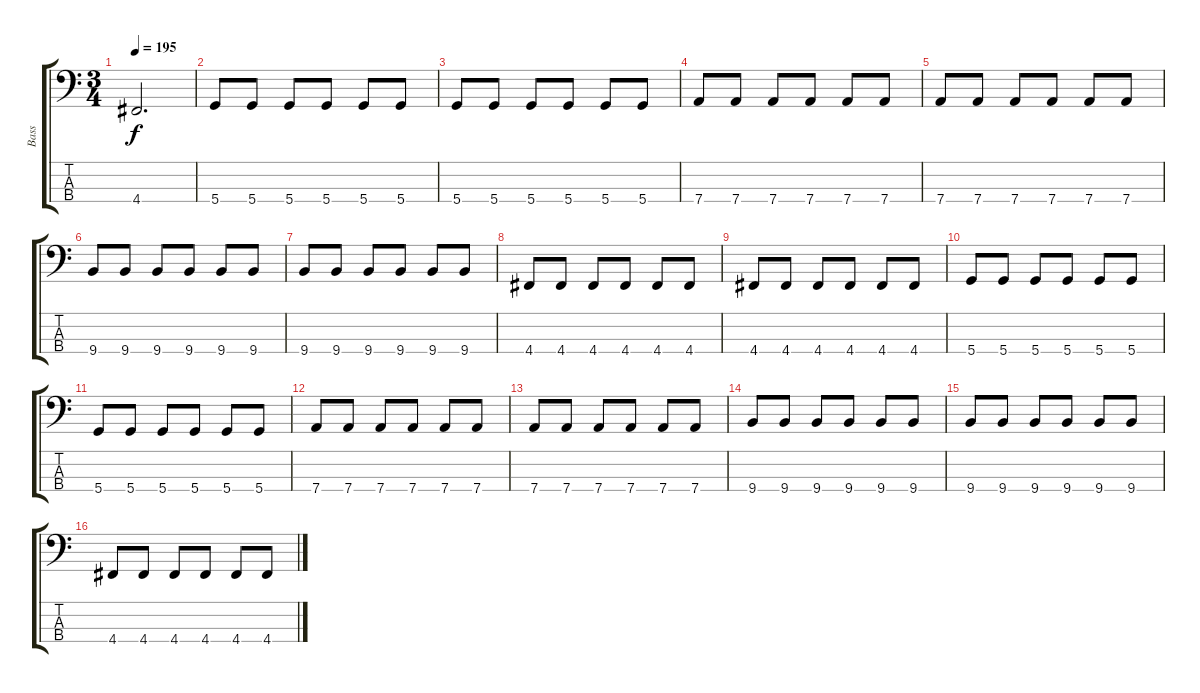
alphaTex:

\track ("Bass" "Bass") {instrument electricbasspick}
\staff {score tabs}
\tuning (G2 D2 A1 D1) {hide}
\ts (3 4)
\tempo 195
\clef f4
\ks c
4.4{t}.2{d dy f} |
5.4.8 5.4.8 5.4.8 5.4.8 5.4.8 5.4.8 |
5.4.8 5.4.8 5.4.8 5.4.8 5.4.8 5.4.8 |
7.4.8 7.4.8 7.4.8 7.4.8 7.4.8 7.4.8 |
7.4.8 7.4.8 7.4.8 7.4.8 7.4.8 7.4.8 |
9.4.8 9.4.8 9.4.8 9.4.8 9.4.8 9.4.8 |
9.4.8 9.4.8 9.4.8 9.4.8 9.4.8 9.4.8 |
4.4.8 4.4.8 4.4.8 4.4.8 4.4.8 4.4.8 |
4.4.8 4.4.8 4.4.8 4.4.8 4.4.8 4.4.8 |
5.4.8 5.4.8 5.4.8 5.4.8 5.4.8 5.4.8 |
5.4.8 5.4.8 5.4.8 5.4.8 5.4.8 5.4.8 |
7.4.8 7.4.8 7.4.8 7.4.8 7.4.8 7.4.8 |
7.4.8 7.4.8 7.4.8 7.4.8 7.4.8 7.4.8 |
9.4.8 9.4.8 9.4.8 9.4.8 9.4.8 9.4.8 |
9.4.8 9.4.8 9.4.8 9.4.8 9.4.8 9.4.8 |
4.4.8 4.4.8 4.4.8 4.4.8 4.4.8 4.4.8
